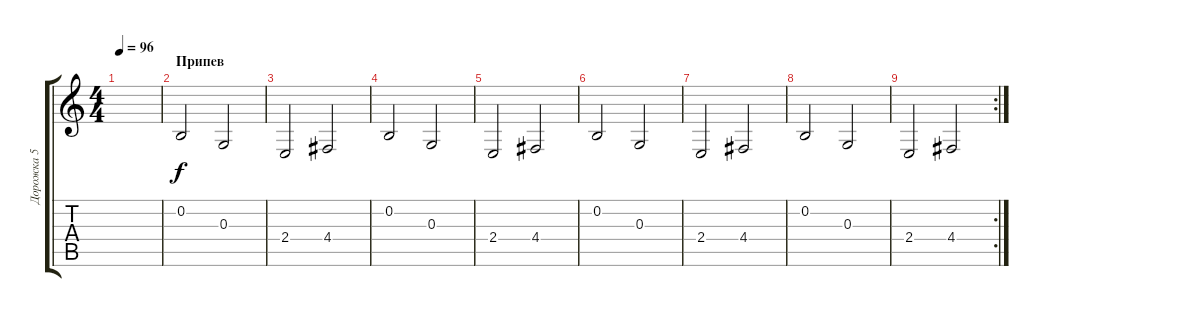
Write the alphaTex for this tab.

\track ("Дорожка 5" "Дорожка 5") {instrument stringensemble1}
\staff {score tabs}
\tuning (E4 B3 G3 D3 A2 E2) {hide}
\ts (4 4)
\tempo 96
\clef g2
\ks c
|
\section ("" "Припев")
0.2.2 0.3.2 |
2.4.2 4.4.2 |
0.2.2 0.3.2 |
2.4.2 4.4.2 |
0.2.2 0.3.2 |
2.4.2 4.4.2 |
0.2.2 0.3.2 |
\rc 2
2.4.2 4.4.2
